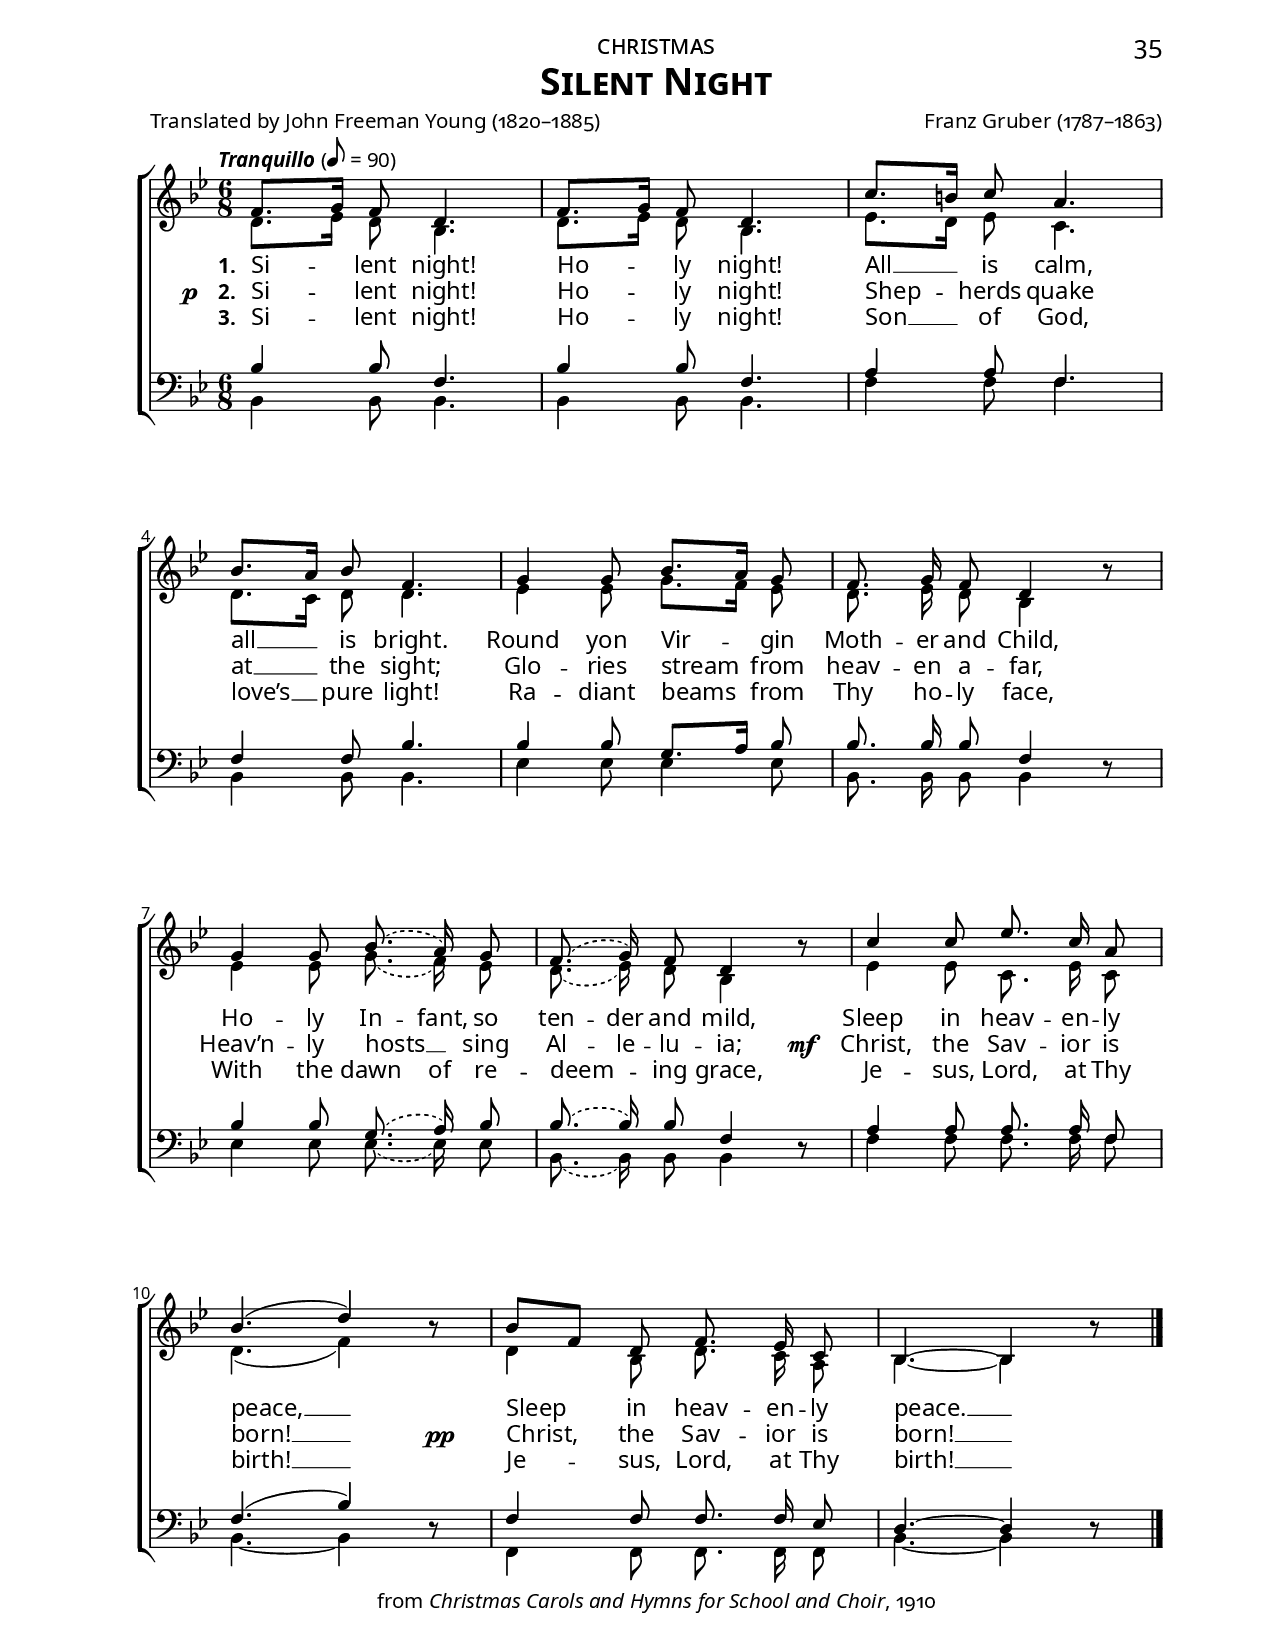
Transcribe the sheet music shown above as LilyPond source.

\version "2.14.2"
\include "util.ly"
\header {
  title = \markup{\override #'(font-name . "Garamond Premier Pro Semibold"){ \abs-fontsize #18 \smallCapsOldStyle"Silent Night"}}
  poet = \markup\oldStyleNum"Translated by John Freeman Young (1820–1885)"
  composer = \markup\oldStyleNum"Franz Gruber (1787–1863)"
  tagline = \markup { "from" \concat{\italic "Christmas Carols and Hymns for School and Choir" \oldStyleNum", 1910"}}
}
\paper {
  paper-height = 11\in
  paper-width = 8.5\in
  indent = 0\in
  %system-system-spacing = #'((basic-distance . 10) (padding . 0))
  %system-system-spacing =
  %  #'((basic-distance . 0)
  %     (minimum-distance . 0)
  %     (padding . -0.35)
  %     (stretchability . 100))
  ragged-last-bottom = ##f
  ragged-bottom = ##f
  two-sided = ##t
  inner-margin = 1\in
  outer-margin = 0.75\in
  top-margin = 0.26\in
  bottom-margin = 0.25\in
  first-page-number = #035
  print-first-page-number = ##t
  headerLine = \markup{\override #'(font-name . "Garamond Premier Pro") \smallCapsOldStyle"christmas"}
  oddHeaderMarkup = \markup\fill-line{
     \override #'(font-name . "Garamond Premier Pro")\abs-fontsize #12.5
     \combine 
        \fill-line{"" \on-the-fly #print-page-number-check-first
        \oldStylePageNum""
        }
        \fill-line{\headerLine}
  }
  evenHeaderMarkup = \markup {
     \override #'(font-name . "Garamond Premier Pro")\abs-fontsize #12.5
     \combine
        \on-the-fly #print-page-number-check-first
        \oldStylePageNum""
        \fill-line{\headerLine}
  }
}
#(set-global-staff-size 18) \paper{ #(define fonts (make-pango-font-tree "Garamond Premier Pro" "Garamond Premier Pro" "Garamond Premier Pro" (/ 18 20))) }
global = {
  \key bes \major
  \time 6/8
  \autoBeamOff
  \override DynamicLineSpanner #'staff-padding = #0.0
  \override DynamicLineSpanner #'Y-extent = #'(-1 . 1)
}

sopMusic = \relative c' {
  \tempo \markup\italic"Tranquillo" 8 = 90
  f8.[ g16] f8 d4. |
  f8.[ g16] f8 d4. |
  c'8.[ b16] c8 a4. | \break
  bes8.[ a16] bes8 f4. |
  
  g4 g8 bes8.[ a16] g8 |
  f8.\noBeam g16\noBeam f8 d4 bes'8\rest | \break
  \slurDashed g4 g8\noBeam bes8.\noBeam( a16\noBeam) g8 |
  f8.\noBeam( g16\noBeam) f8 d4 bes'8\rest |
  
  \slurSolid c4 c8\noBeam ees8.\noBeam c16\noBeam a8 | \break
  bes4.( d4) bes8\rest |
  bes8[ f] d8 f8.\noBeam ees16\noBeam c8 |
  bes4.~bes4 bes'8\rest \bar "|."
}
sopWords = \lyricmode {
  
}

altoMusic = \relative c' {
  d8.[ ees16] d8 bes4. |
  d8.[ ees16] d8 bes4. |
  ees8.[ d16] ees8 c4. |
  d8.[ c16] d8 d4. |
  
  ees4 ees8 g8.[ f16] ees8 |
  d8.\noBeam ees16\noBeam d8\noBeam bes4 s8 |
  \slurDashed ees4 ees8\noBeam g8.\noBeam( f16\noBeam) ees8 |
  d8.\noBeam( ees16\noBeam) d8 bes4 s8 |
  
  \slurSolid ees4 ees8 c8.\noBeam ees16\noBeam c8 |
  d4.( f4) s8 |
  d4 bes8 d8.\noBeam c16\noBeam a8 |
  bes4.~ bes4 s8 \bar "|."
}
altoWords = \lyricmode {
  \set stanza = #"1. "
  \set ignoreMelismata = ##t
  Si -- _ lent night!
  Ho -- _ ly night!
  All __ _ is calm,
  all __ _ is bright.
  Round yon Vir -- _ gin
  Moth -- er and Child,
  Ho -- ly In -- fant, so ten -- der and mild,
  Sleep in heav -- en -- ly peace, __ _
  Sleep _ in heav -- en -- ly peace. __ _
}
altoWordsII = {
  \set stanza = \markup\concat{\dynamic"p   " "2. "}
  \lyricmode {
    \set ignoreMelismata = ##t
    Si -- _ lent night!  Ho -- _ ly night!
    Shep -- _ herds quake at __ _ the sight;
    Glo -- ries stream _ from heav -- en a -- far,
    Heav’n -- ly hosts __ _ sing Al -- le -- lu -- ia;
  }
  \set stanza = \markup\dynamic"mf  "
  \lyricmode {
    Christ, the Sav -- ior is born! __ _
  }
  \set stanza = \markup\dynamic"pp      "
  \lyricmode {
    Christ, _ the Sav -- ior is born! __ _
  }
}
altoWordsIII = \lyricmode {
  \set stanza = #"3. "
  \set ignoreMelismata = ##t
  Si -- _ lent night!  Ho -- _ ly night!
  Son __ _ of God, love’s __ _ pure light!
  Ra -- diant beams _ from Thy ho -- ly face,
  With the dawn of re -- deem -- _ ing grace,
  Je -- sus, Lord, at Thy birth! __ _
  Je -- _ sus, Lord, at Thy birth! __ _
}
altoWordsIV = \lyricmode {
\set ignoreMelismata = ##t
%\markup\italic 
}

tenorMusic = \relative c' {
  bes4 bes8 f4. |
  bes4 bes8 f4. |
  a4 a8 f4. |
  f4 f8 bes4. |
  
  bes4 bes8 g8.[ a16] bes8 |
  bes8.\noBeam bes16\noBeam bes8 f4 s8 |
  \slurDashed bes4 bes8 g8.\noBeam( a16\noBeam) bes8 |
  bes8.\noBeam( bes16\noBeam) bes8 f4 s8 |
  
  a4 a8\noBeam a8.\noBeam a16\noBeam f8 |
  \slurSolid f4.( bes4) s8 |
  f4 f8\noBeam f8.\noBeam f16\noBeam ees8 |
  d4.~d4 s8 \bar "|."
}
tenorWords = \lyricmode {

}

bassMusic = \relative c {
  bes4 bes8 bes4. |
  bes4 bes8 bes4. |
  f'4 f8 f4. |
  bes,4 bes8 bes4. |
  
  ees4 ees8 ees4 ees8 |
  bes8.\noBeam bes16\noBeam bes8\noBeam bes4 d8\rest |
  \slurDashed ees4 ees8\noBeam ees8.\noBeam( ees16\noBeam) ees8 |
  bes8.\noBeam( bes16\noBeam) bes8 bes4 d8\rest |
  
  f4 f8\noBeam f8.\noBeam f16\noBeam f8 |
  bes,4.~ bes4 d8\rest |
  f,4 f8\noBeam f8.\noBeam f16\noBeam f8 |
  bes4.~ bes4 d8\rest \bar "|."
}
bassWords = \lyricmode {

}

\score {
  <<
   \new ChoirStaff <<
%    \new Lyrics = sopranos \with { \override VerticalAxisGroup #'nonstaff-relatedstaff-spacing = #'((basic-distance . 1)) }
    \new Staff = women <<
      \new Voice = "sopranos" { \voiceOne << \global \sopMusic >> }
      \new Voice = "altos" { \voiceTwo << \global \altoMusic >> }
    >>
    \new Lyrics \with { alignAboveContext = #"women" } \lyricsto "sopranos" \sopWords
    \new Lyrics = "altosIV"  \with { alignBelowContext = #"women" } \lyricsto "sopranos" \altoWordsIV
    \new Lyrics = "altosIII"  \with { alignBelowContext = #"women" } \lyricsto "sopranos" \altoWordsIII
    \new Lyrics = "altosII"  \with { alignBelowContext = #"women" } \lyricsto "sopranos" \altoWordsII
    \new Lyrics = "altos"  \with { alignBelowContext = #"women" } \lyricsto "sopranos" \altoWords
   \new Staff = men <<
      \clef bass
      \new Voice = "tenors" { \voiceOne << \global \tenorMusic >> }
      \new Voice = "basses" { \voiceTwo << \global \bassMusic >> }
    >>
    \new Lyrics \with { alignAboveContext = #"men" \override VerticalAxisGroup #'nonstaff-relatedstaff-spacing = #'((basic-distance . 1)) } \lyricsto "tenors" \tenorWords
    \new Lyrics \with { alignBelowContext = #"men" \override VerticalAxisGroup #'nonstaff-relatedstaff-spacing = #'((basic-distance . 1)) } \lyricsto "basses" \bassWords
  >>
%    \new PianoStaff << \new Staff { \new Voice { \pianoRH } } \new Staff { \clef "bass" \pianoLH } >>
  >>
  \layout {
  \context {
    \Lyrics
    \override LyricText #'font-size = #1.3
  }
    \context {
      \Score
      %\override SpacingSpanner #'base-shortest-duration = #(ly:make-moment 1 8)
      %\override SpacingSpanner #'common-shortest-duration = #(ly:make-moment 1 4)
    }
    \context {
      % Remove all empty staves
      % \Staff \RemoveEmptyStaves \override VerticalAxisGroup #'remove-first = ##t
    }
    \context {
      \Lyrics
      \override LyricText #'X-offset = #center-on-word
    }
  }
}

